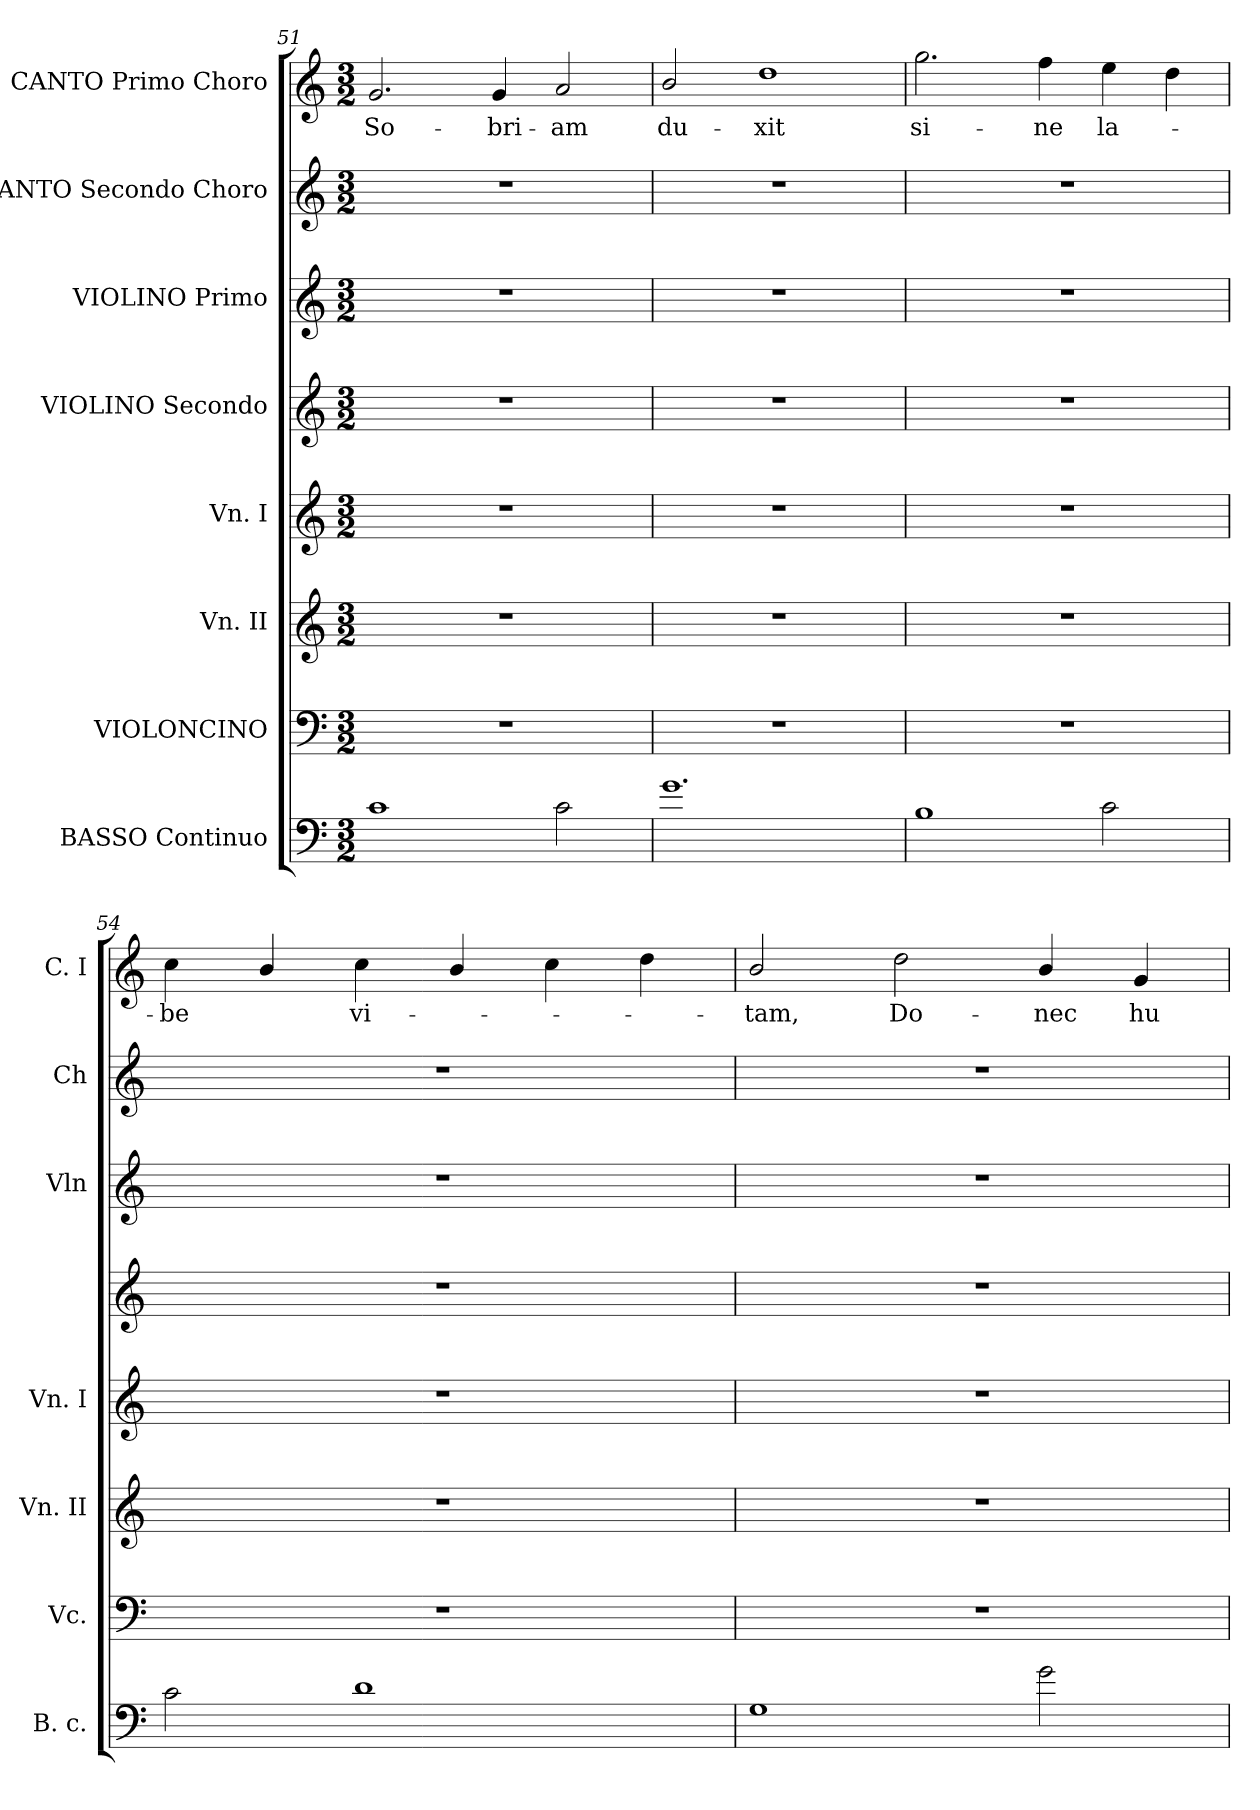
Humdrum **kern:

**kern	**kern	**kern	**kern	**kern	**kern	**kern	**kern	**text
*part8	*part7	*part6	*part5	*part4	*part3	*part2	*part1	*part1
*staff8	*staff7	*staff6	*staff5	*staff4	*staff3	*staff2	*staff1	*staff1
*I"BASSO Continuo	*I"VIOLONCINO	*I"Vn. II	*I"Vn. I	*I"VIOLINO Secondo	*I"VIOLINO Primo	*I"CANTO Secondo Choro	*I"CANTO Primo Choro	*
*I'B. c.	*I'Vc.	*I'Vn. II	*I'Vn. I	*	*I'Vln	*I'Ch	*I'C. I	*
*clefF4	*clefF4	*clefG2	*clefG2	*clefG2	*clefG2	*clefG2	*clefG2	*
*ITrd7c12	*	*	*	*	*	*	*	*
*k[]	*k[]	*k[]	*k[]	*k[]	*k[]	*k[]	*k[]	*
*C:	*C:	*C:	*C:	*C:	*C:	*C:	*C:	*
*M3/2	*M3/2	*M3/2	*M3/2	*M3/2	*M3/2	*M3/2	*M3/2	*
=51	=51	=51	=51	=51	=51	=51	=51	=51
!	!	!	!	!	!	!	!	!LO:LY:b
1C	1.r	1.r	1.r	1.r	1.r	1.r	2.g/	So-
!	!	!	!	!	!	!	!	!LO:LY:b
.	.	.	.	.	.	.	4g/	-bri-
!	!	!	!	!	!	!	!	!LO:LY:b:rj
2C\	.	.	.	.	.	.	2a/	-am
=52	=52	=52	=52	=52	=52	=52	=52	=52
!	!	!	!	!	!	!	!	!LO:LY:b
1.G	1.r	1.r	1.r	1.r	1.r	1.r	2b/	du-
!	!	!	!	!	!	!	!	!LO:LY:b
.	.	.	.	.	.	.	1dd	-xit
=53	=53	=53	=53	=53	=53	=53	=53	=53
!	!	!	!	!	!	!	!	!LO:LY:b
1BB	1.r	1.r	1.r	1.r	1.r	1.r	2.gg\	si-
!	!	!	!	!	!	!	!	!LO:LY:b
.	.	.	.	.	.	.	4ff\	-ne
!	!	!	!	!	!	!	!	!LO:LY:b
2C\	.	.	.	.	.	.	4ee\	la-
.	.	.	.	.	.	.	4dd\	.
=54	=54	=54	=54	=54	=54	=54	=54	=54
!	!	!	!	!	!	!	!	!LO:LY:b
2C\	1.r	1.r	1.r	1.r	1.r	1.r	4cc\	-be
.	.	.	.	.	.	.	4b/	.
!	!	!	!	!	!	!	!	!LO:LY:b
1D	.	.	.	.	.	.	4cc\	vi-
.	.	.	.	.	.	.	4b/	.
.	.	.	.	.	.	.	4cc\	.
.	.	.	.	.	.	.	4dd\	.
=55	=55	=55	=55	=55	=55	=55	=55	=55
!	!	!	!	!	!	!	!	!LO:LY:b
1GG	1.r	1.r	1.r	1.r	1.r	1.r	2b/	-tam,
!	!	!	!	!	!	!	!	!LO:LY:b
.	.	.	.	.	.	.	2dd\	Do-
!	!	!	!	!	!	!	!	!LO:LY:b
2G\	.	.	.	.	.	.	4b/	-nec
!	!	!	!	!	!	!	!	!LO:LY:b
.	.	.	.	.	.	.	4g/	hu-
=	=	=	=	=	=	=	=	=
*-	*-	*-	*-	*-	*-	*-	*-	*-
